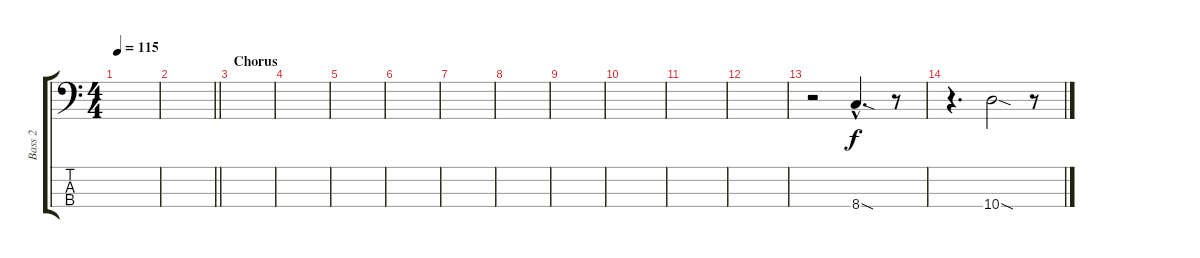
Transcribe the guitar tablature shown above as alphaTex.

\track ("Bass 2" "Bass 2") {instrument electricbasspick}
\staff {score tabs}
\tuning (G2 D2 A1 E1) {hide}
\ts (4 4)
\tempo 115
\clef f4
\ks c
|
\barLineRight lightlight
|
\section ("" "Chorus")
|
|
|
|
|
|
|
|
|
|
r.2 8.4{sod hac}.4{d} r.8 |
r.4{d} 10.4{sod}.2 r.8
